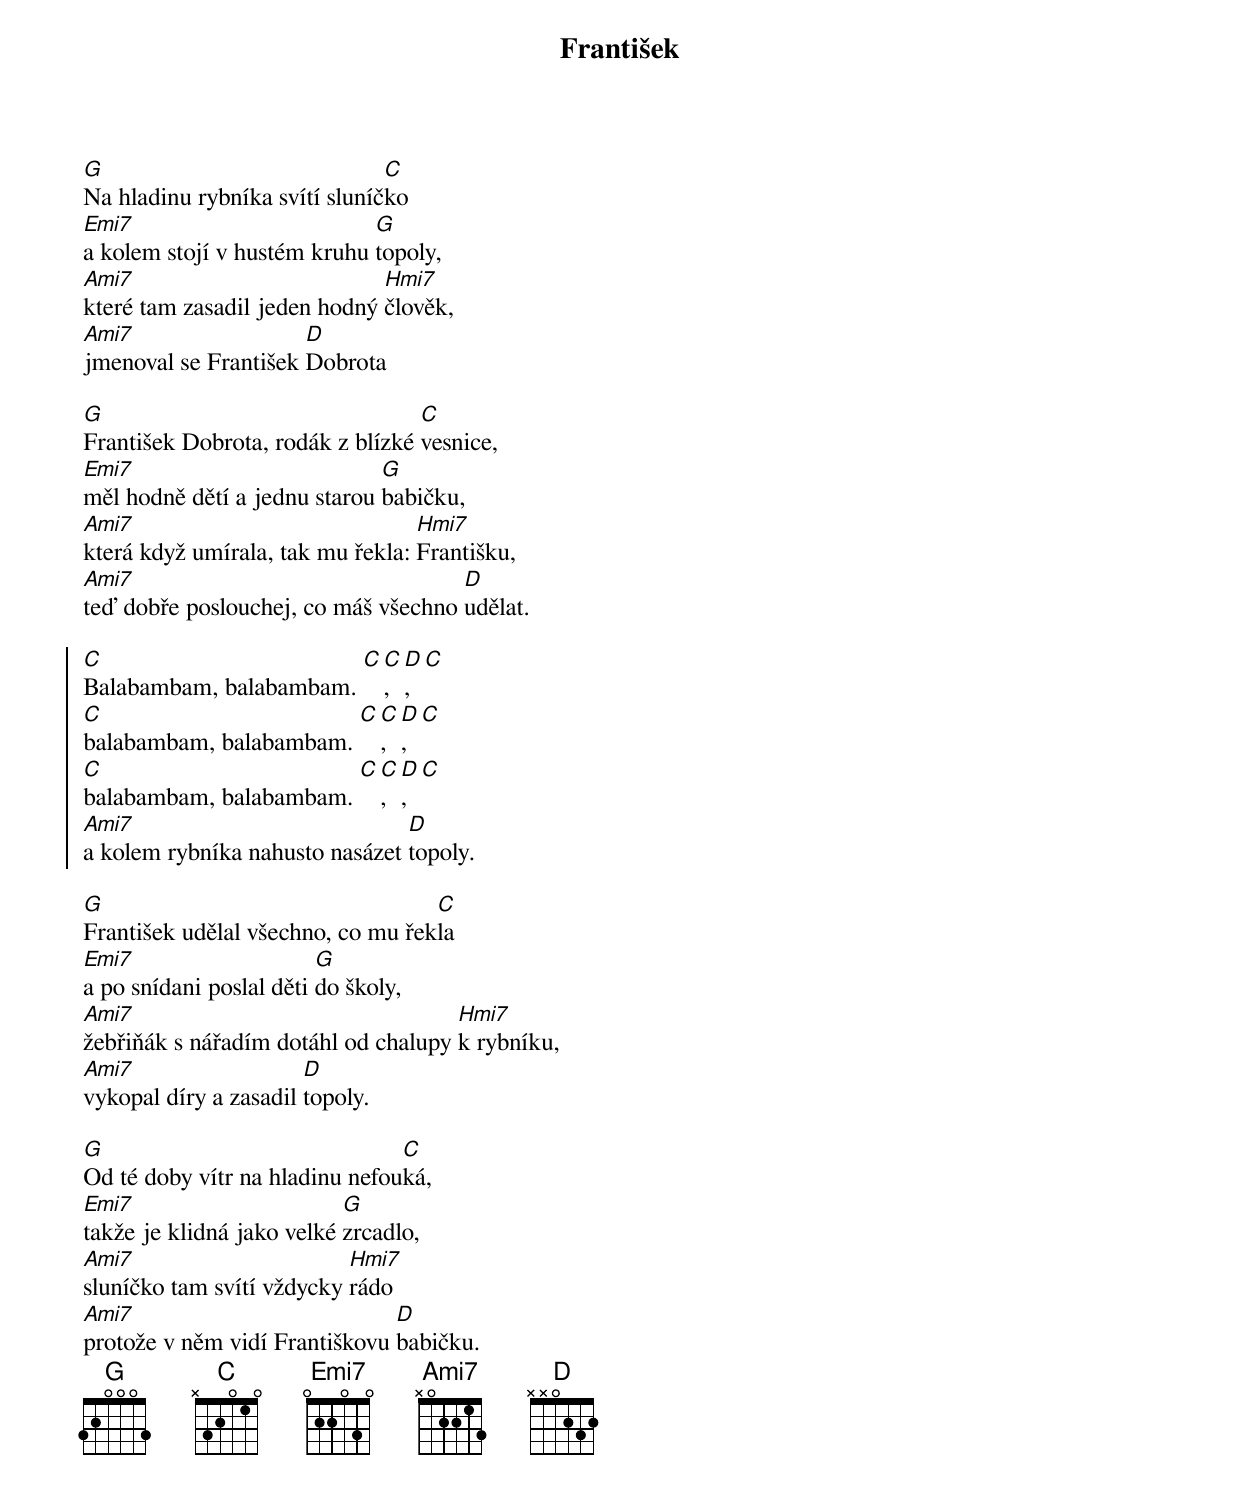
{title: František}
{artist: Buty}
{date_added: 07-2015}
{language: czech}
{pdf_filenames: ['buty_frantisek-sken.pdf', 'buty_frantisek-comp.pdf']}
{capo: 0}
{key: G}
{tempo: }
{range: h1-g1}
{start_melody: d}

{start_of_verse}
[G]Na hladinu rybníka svítí sluníč[C]ko
[Emi7]a kolem stojí v hustém kruhu [G]topoly,
[Ami7]které tam zasadil jeden hodný [Hmi7]člověk,
[Ami7]jmenoval se František [D]Dobrota
{end_of_verse}

{start_of_verse}
[G]František Dobrota, rodák z blízké [C]vesnice,
[Emi7]měl hodně dětí a jednu starou [G]babičku,
[Ami7]která když umírala, tak mu řekla: [Hmi7]Františku,
[Ami7]teď dobře poslouchej, co máš všechno [D]udělat.
{end_of_verse}

{start_of_chorus}
[C]Balabambam, balabambam. [C][C],[D],[C]
[C]balabambam, balabambam. [C][C],[D],[C]
[C]balabambam, balabambam. [C][C],[D],[C]
[Ami7]a kolem rybníka nahusto nasázet [D]topoly.
{end_of_chorus}

{start_of_verse}
[G]František udělal všechno, co mu řek[C]la
[Emi7]a po snídani poslal děti [G]do školy,
[Ami7]žebřiňák s nářadím dotáhl od chalupy [Hmi7]k rybníku,
[Ami7]vykopal díry a zasadil [D]topoly.
{end_of_verse}

{start_of_verse}
[G]Od té doby vítr na hladinu nefou[C]ká,
[Emi7]takže je klidná jako velké [G]zrcadlo,
[Ami7]sluníčko tam svítí vždycky [Hmi7]rádo
[Ami7]protože v něm vidí Františkovu [D]babičku.
{end_of_verse}
